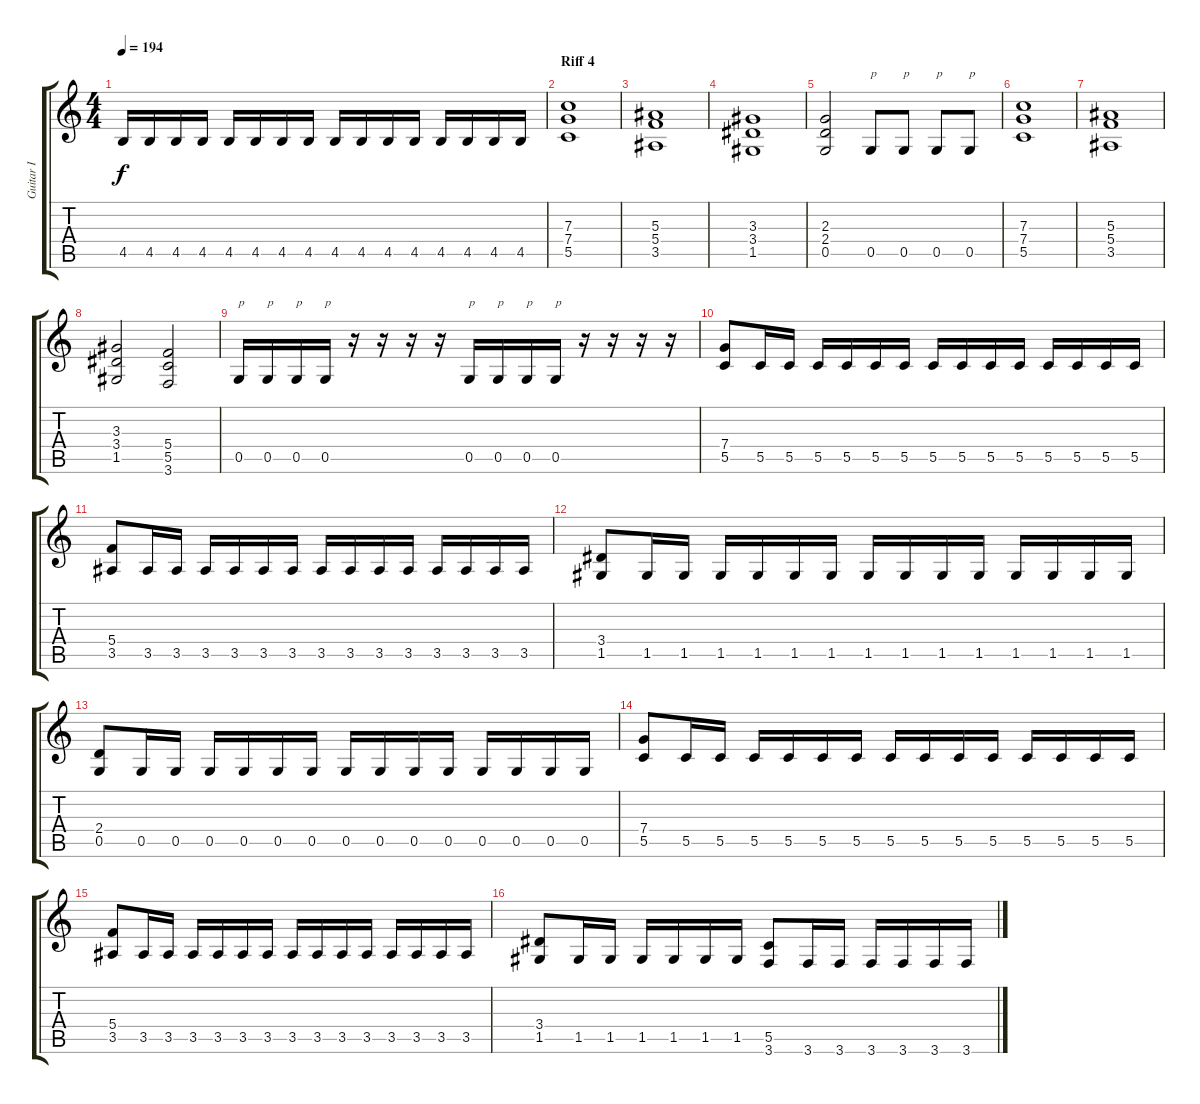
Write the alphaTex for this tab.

\track ("Guitar I" "Guitar I") {instrument distortionguitar}
\staff {score tabs}
\tuning (D4 A3 F3 C3 G2 D2) {hide}
\ts (4 4)
\tempo 194
\clef g2
\ks c
4.5.16{dy f} 4.5.16 4.5.16 4.5.16 4.5.16 4.5.16 4.5.16 4.5.16 4.5.16 4.5.16 4.5.16 4.5.16 4.5.16 4.5.16 4.5.16 4.5.16 |
\section ("" "Riff 4")
(7.3 7.4 5.5).1 |
(5.3 5.4 3.5).1 |
(3.3 3.4 1.5).1 |
(2.3 2.4 0.5).2 0.5.8{txt "p"} 0.5.8{txt "p"} 0.5.8{txt "p"} 0.5.8{txt "p"} |
(7.3 7.4 5.5).1 |
(5.3 5.4 3.5).1 |
(3.3 3.4 1.5).2 (5.4 5.5 3.6).2 |
0.5.16{txt "p"} 0.5.16{txt "p"} 0.5.16{txt "p"} 0.5.16{txt "p"} r.16 r.16 r.16 r.16 0.5.16{txt "p"} 0.5.16{txt "p"} 0.5.16{txt "p"} 0.5.16{txt "p"} r.16 r.16 r.16 r.16 |
(7.4 5.5).8 5.5.16 5.5.16 5.5.16 5.5.16 5.5.16 5.5.16 5.5.16 5.5.16 5.5.16 5.5.16 5.5.16 5.5.16 5.5.16 5.5.16 |
(5.4 3.5).8 3.5.16 3.5.16 3.5.16 3.5.16 3.5.16 3.5.16 3.5.16 3.5.16 3.5.16 3.5.16 3.5.16 3.5.16 3.5.16 3.5.16 |
(3.4 1.5).8 1.5.16 1.5.16 1.5.16 1.5.16 1.5.16 1.5.16 1.5.16 1.5.16 1.5.16 1.5.16 1.5.16 1.5.16 1.5.16 1.5.16 |
(2.4 0.5).8 0.5.16 0.5.16 0.5.16 0.5.16 0.5.16 0.5.16 0.5.16 0.5.16 0.5.16 0.5.16 0.5.16 0.5.16 0.5.16 0.5.16 |
(7.4 5.5).8 5.5.16 5.5.16 5.5.16 5.5.16 5.5.16 5.5.16 5.5.16 5.5.16 5.5.16 5.5.16 5.5.16 5.5.16 5.5.16 5.5.16 |
(5.4 3.5).8 3.5.16 3.5.16 3.5.16 3.5.16 3.5.16 3.5.16 3.5.16 3.5.16 3.5.16 3.5.16 3.5.16 3.5.16 3.5.16 3.5.16 |
(3.4 1.5).8 1.5.16 1.5.16 1.5.16 1.5.16 1.5.16 1.5.16 (5.5 3.6).8 3.6.16 3.6.16 3.6.16 3.6.16 3.6.16 3.6.16
